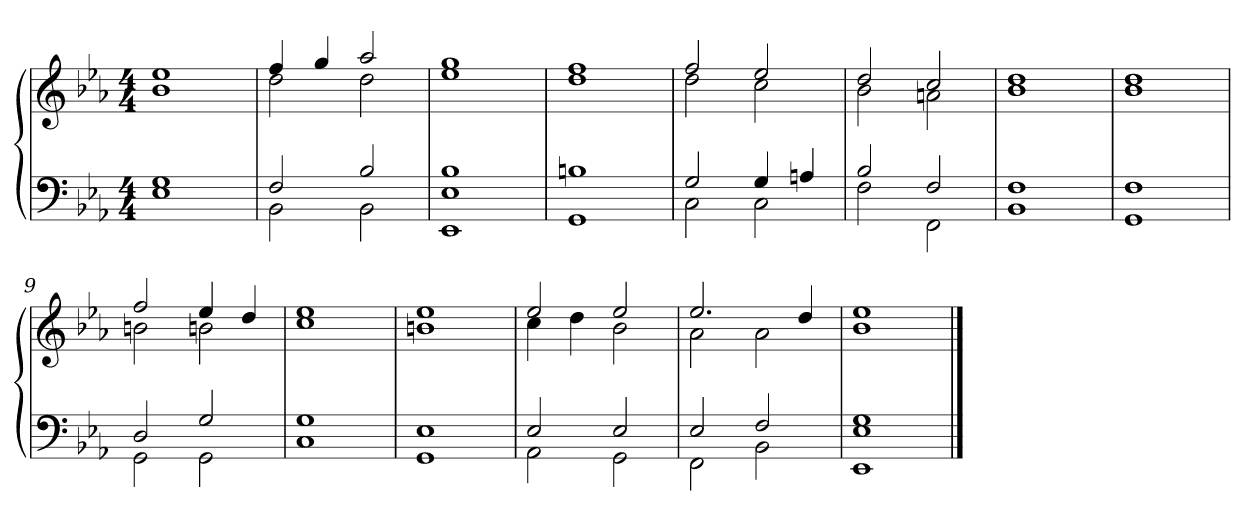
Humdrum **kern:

**kern	**kern
*part2	*part1
*staff2	*staff1
*clefF4	*clefG2
*k[b-e-a-]	*k[b-e-a-]
*E-:	*E-:
*M4/4	*M4/4
=1	=1
*^	*^
1G	1E-	1ee-	1b-
=2	=2	=2	=2
2F/	2BB-\	4ff/	2dd\
.	.	4gg/	.
2B-/	2BB-\	2aa-/	2dd\
=3	=3	=3	=3
1E- 1B-	1EE-	1ee- 1gg	1ryy
=4	=4	=4	=4
1GG 1Bn	1ryy	1dd 1ff	1ryy
=5	=5	=5	=5
2G/	2C\	2ff/	2dd\
4G/	2C\	2ee-/	2cc\
4An/	.	.	.
=6	=6	=6	=6
2B-/	2F\	2dd/	2b-\
2F/	2FF\	2cc/	2an\
=7	=7	=7	=7
1BB- 1F	1ryy	1b- 1dd	1ryy
!!LO:LB:g=z	!!
=8	=8	=8	=8
1GG 1F	1ryy	1b- 1dd	1ryy
=9	=9	=9	=9
2D/	2GG\	2ff/	2bn\
2G/	2GG\	4ee-/	2bni\
.	.	4dd/	.
=10	=10	=10	=10
1C 1G	1ryy	1cc 1ee-	1ryy
=11	=11	=11	=11
1GG 1E-	1ryy	1bn 1ee-	1ryy
=12	=12	=12	=12
2E-/	2AA-\	2ee-/	4cc\
.	.	.	4dd\
2E-/	2GG\	2ee-/	2b-\
=13	=13	=13	=13
2E-/	2FF\	2.ee-/	2a-\
2F/	2BB-\	.	2a-\
.	.	4dd/	.
=14	=14	=14	=14
1E- 1G	1EE-	1b- 1ee-	1ryy
*v	*v	*	*
*	*v	*v
==	==
*-	*-
